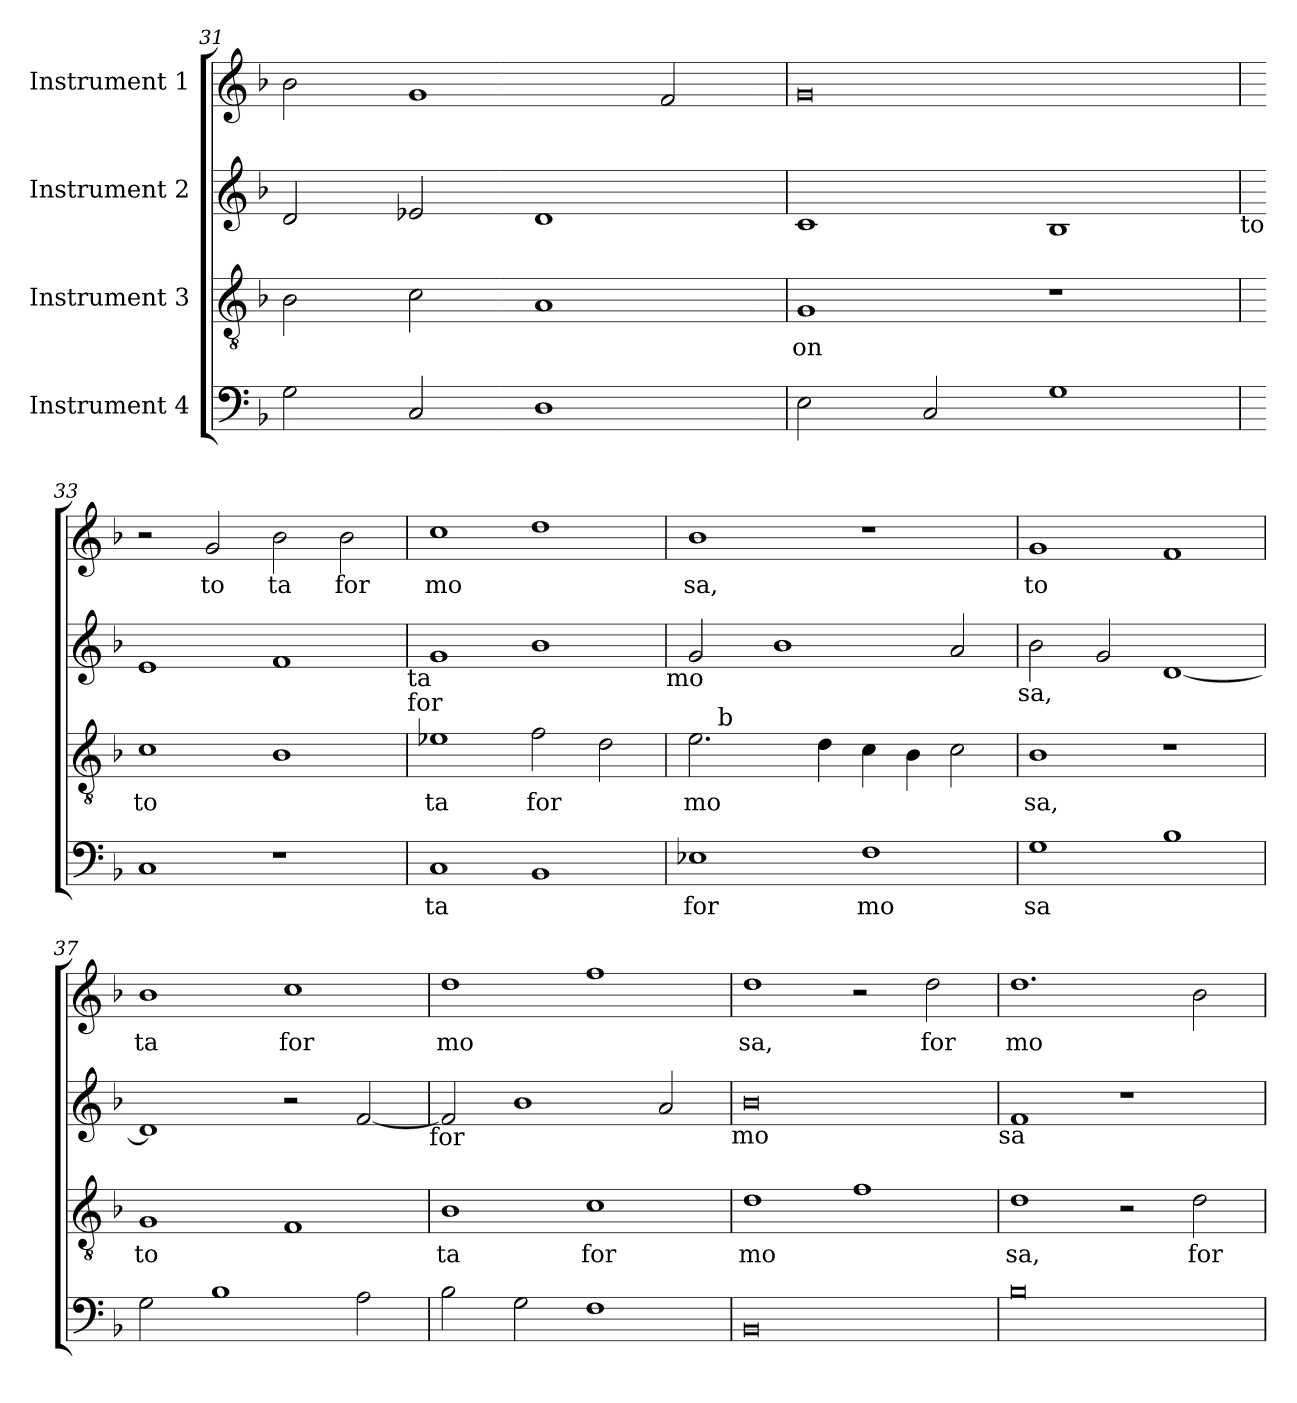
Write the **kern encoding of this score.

**kern	**text	**kern	**text	**kern	**kern	**text
*part4	*part4	*part3	*part3	*part2	*part1	*part1
*staff4	*staff4	*staff3	*staff3	*staff2	*staff1	*staff1
*I"Instrument 4	*	*I"Instrument 3	*	*I"Instrument 2	*I"Instrument 1	*
*clefF4	*	*clefGv2	*	*clefG2	*clefG2	*
*k[b-]	*	*k[b-]	*	*k[b-]	*k[b-]	*
*F:	*	*F:	*	*F:	*F:	*
=31	=31	=31	=31	=31	=31	=31
2G\	.	2B-\	.	2d/	2b-\	.
2C/	.	2c\	.	2e-X/	1g	.
1D	.	1A	.	1d	.	.
.	.	.	.	.	2f/	.
!!LO:LB:g=z
=32	=32	=32	=32	=32	=32	=32
!	!	!	!LO:LY:b	!	!	!
2E\	.	1G	-on	1c	0g	.
2C/	.	.	.	.	.	.
1G	.	1r	.	1B-	.	.
!	!	!	!	!LO:TX:b:t=to	!	!
=33	=33	=33	=33	=33	=33	=33
!	!	!	!LO:LY:b	!	!	!
1C	.	1c	to	1e	2r	.
!	!	!	!	!	!	!LO:LY:b
.	.	.	.	.	2g/	to
!	!	!	!	!	!	!LO:LY:b
1r	.	1B-	.	1f	2b-\	ta
!	!	!	!	!	!	!LO:LY:b
.	.	.	.	.	2b-\	for
!	!	!	!	!LO:TX:b:t=ta	!	!
!	!	!	!	!LO:TX:b:t=for	!	!
=34	=34	=34	=34	=34	=34	=34
!	!LO:LY:b	!	!LO:LY:b	!	!	!LO:LY:b
1C	ta	1e-X	ta	1g	1cc	mo
!	!	!	!LO:LY:b	!	!	!
1BB-	.	2f\	for	1b-	1dd	.
.	.	2d\	.	.	.	.
!	!	!	!	!LO:TX:b:t=mo	!	!
=35	=35	=35	=35	=35	=35	=35
!	!LO:LY:b	!	!LO:LY:b	!	!	!LO:LY:b
*	*	*^	*	*	*	*
1E-X	for	2.e\	8ryy	mo	2g/	1b-	sa,
!	!	!	!LO:TX:a:t=b	!	!	!	!
.	.	.	1...ryy	.	.	.	.
.	.	.	.	.	1b-	.	.
.	.	4d\	.	.	.	.	.
!	!LO:LY:b	!	!	!	!	!	!
1F	mo	4c\	.	.	.	1r	.
.	.	4B-\	.	.	.	.	.
.	.	2c\	.	.	2a/	.	.
!	!	!	!	!	!LO:TX:b:t=sa,	!	!
=36	=36	=36	=36	=36	=36	=36	=36
!	!LO:LY:b	!	!	!LO:LY:b	!	!	!LO:LY:b
*	*	*v	*v	*	*	*	*
1G	sa	1B-	sa,	2b-\	1g	to
.	.	.	.	2g/	.	.
1B-	.	1r	.	[<1d	1f	.
=37	=37	=37	=37	=37	=37	=37
!	!	!	!LO:LY:b	!	!	!LO:LY:b
2G\	.	1G	to	1d]	1b-	ta
1B-	.	.	.	.	.	.
!	!	!	!	!	!	!LO:LY:b
.	.	1F	.	2r	1cc	for
2A\	.	.	.	[>2f/	.	.
!	!	!	!	!LO:TX:b:t=for	!	!
!!LO:PB:g=z
=38	=38	=38	=38	=38	=38	=38
!	!	!	!LO:LY:b	!	!	!LO:LY:b
2B-\	.	1B-	ta	2f/]	1dd	mo
2G\	.	.	.	1b-	.	.
!	!	!	!LO:LY:b	!	!	!
1F	.	1c	for	.	1ff	.
.	.	.	.	2a/	.	.
!	!	!	!	!LO:TX:b:t=mo	!	!
=39	=39	=39	=39	=39	=39	=39
!	!	!	!LO:LY:b	!	!	!LO:LY:b
0BB-	.	1d	mo	0b-	1dd	sa,
.	.	1f	.	.	2r	.
!	!	!	!	!	!	!LO:LY:b
.	.	.	.	.	2dd\	for
!	!	!	!	!LO:TX:b:t=sa	!	!
=40	=40	=40	=40	=40	=40	=40
!	!	!	!LO:LY:b	!	!	!LO:LY:b
0B-	.	1d	sa,	1f	1.dd	mo
.	.	2r	.	1r	.	.
!	!	!	!LO:LY:b	!	!	!
.	.	2d\	for	.	2b-\	.
=	=	=	=	=	=	=
*-	*-	*-	*-	*-	*-	*-
